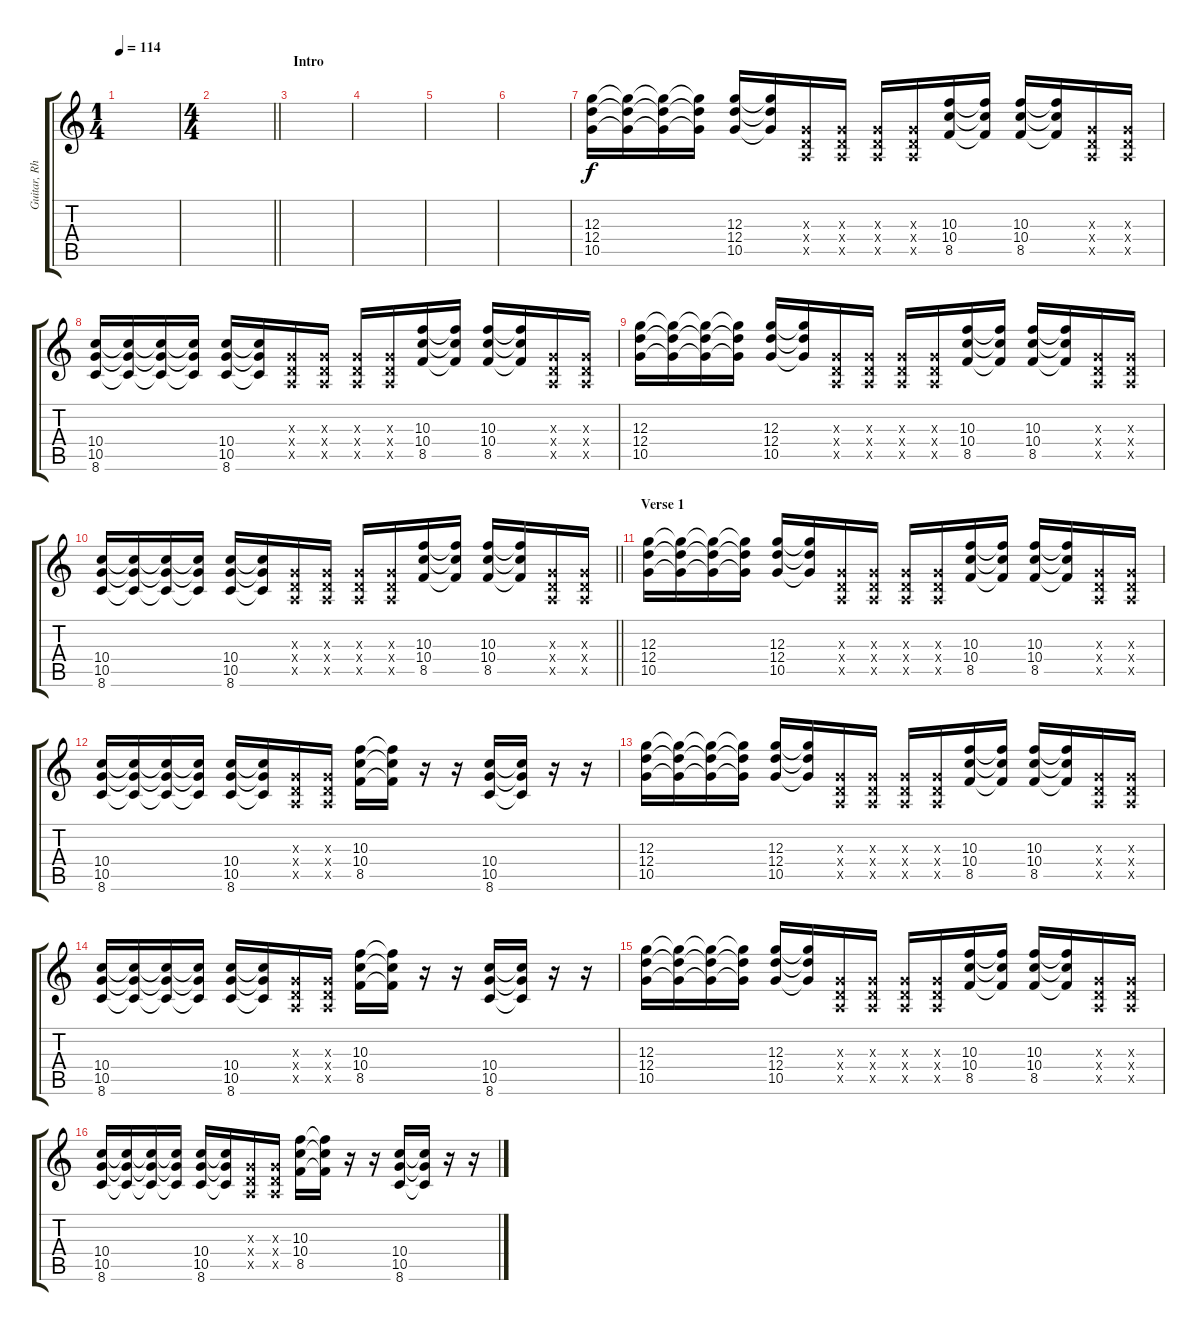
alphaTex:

\track ("Guitar, Rhythm" "Guitar, Rh") {instrument overdrivenguitar}
\staff {score tabs}
\tuning (E4 B3 G3 D3 A2 E2) {hide}
\ts (1 4)
\tempo 114
\clef g2
\ks c
|
\ts (4 4)
\barLineRight lightlight
|
\section ("" "Intro")
|
|
|
|
(12.3 12.4 10.5).16 (12.3{t} 12.4{t} 10.5{t}).16 (12.3{t} 12.4{t} 10.5{t}).16 (12.3{t} 12.4{t} 10.5{t}).16 (12.3 12.4 10.5).16 (12.3{t} 12.4{t} 10.5{t}).16 (0.3{x} 0.4{x} 0.5{x}).16 (0.3{x} 0.4{x} 0.5{x}).16 (0.3{x} 0.4{x} 0.5{x}).16 (0.3{x} 0.4{x} 0.5{x}).16 (10.3 10.4 8.5).16 (10.3{t} 10.4{t} 8.5{t}).16 (10.3 10.4 8.5).16 (10.3{t} 10.4{t} 8.5{t}).16 (0.3{x} 0.4{x} 0.5{x}).16 (0.3{x} 0.4{x} 0.5{x}).16 |
(10.4 10.5 8.6).16 (10.4{t} 10.5{t} 8.6{t}).16 (10.4{t} 10.5{t} 8.6{t}).16 (10.4{t} 10.5{t} 8.6{t}).16 (10.4 10.5 8.6).16 (10.4{t} 10.5{t} 8.6{t}).16 (0.3{x} 0.4{x} 0.5{x}).16 (0.3{x} 0.4{x} 0.5{x}).16 (0.3{x} 0.4{x} 0.5{x}).16 (0.3{x} 0.4{x} 0.5{x}).16 (10.3 10.4 8.5).16 (10.3{t} 10.4{t} 8.5{t}).16 (10.3 10.4 8.5).16 (10.3{t} 10.4{t} 8.5{t}).16 (0.3{x} 0.4{x} 0.5{x}).16 (0.3{x} 0.4{x} 0.5{x}).16 |
(12.3 12.4 10.5).16 (12.3{t} 12.4{t} 10.5{t}).16 (12.3{t} 12.4{t} 10.5{t}).16 (12.3{t} 12.4{t} 10.5{t}).16 (12.3 12.4 10.5).16 (12.3{t} 12.4{t} 10.5{t}).16 (0.3{x} 0.4{x} 0.5{x}).16 (0.3{x} 0.4{x} 0.5{x}).16 (0.3{x} 0.4{x} 0.5{x}).16 (0.3{x} 0.4{x} 0.5{x}).16 (10.3 10.4 8.5).16 (10.3{t} 10.4{t} 8.5{t}).16 (10.3 10.4 8.5).16 (10.3{t} 10.4{t} 8.5{t}).16 (0.3{x} 0.4{x} 0.5{x}).16 (0.3{x} 0.4{x} 0.5{x}).16 |
\barLineRight lightlight
(10.4 10.5 8.6).16 (10.4{t} 10.5{t} 8.6{t}).16 (10.4{t} 10.5{t} 8.6{t}).16 (10.4{t} 10.5{t} 8.6{t}).16 (10.4 10.5 8.6).16 (10.4{t} 10.5{t} 8.6{t}).16 (0.3{x} 0.4{x} 0.5{x}).16 (0.3{x} 0.4{x} 0.5{x}).16 (0.3{x} 0.4{x} 0.5{x}).16 (0.3{x} 0.4{x} 0.5{x}).16 (10.3 10.4 8.5).16 (10.3{t} 10.4{t} 8.5{t}).16 (10.3 10.4 8.5).16 (10.3{t} 10.4{t} 8.5{t}).16 (0.3{x} 0.4{x} 0.5{x}).16 (0.3{x} 0.4{x} 0.5{x}).16 |
\section ("" "Verse 1")
(12.3 12.4 10.5).16 (12.3{t} 12.4{t} 10.5{t}).16 (12.3{t} 12.4{t} 10.5{t}).16 (12.3{t} 12.4{t} 10.5{t}).16 (12.3 12.4 10.5).16 (12.3{t} 12.4{t} 10.5{t}).16 (0.3{x} 0.4{x} 0.5{x}).16 (0.3{x} 0.4{x} 0.5{x}).16 (0.3{x} 0.4{x} 0.5{x}).16 (0.3{x} 0.4{x} 0.5{x}).16 (10.3 10.4 8.5).16 (10.3{t} 10.4{t} 8.5{t}).16 (10.3 10.4 8.5).16 (10.3{t} 10.4{t} 8.5{t}).16 (0.3{x} 0.4{x} 0.5{x}).16 (0.3{x} 0.4{x} 0.5{x}).16 |
(10.4 10.5 8.6).16 (10.4{t} 10.5{t} 8.6{t}).16 (10.4{t} 10.5{t} 8.6{t}).16 (10.4{t} 10.5{t} 8.6{t}).16 (10.4 10.5 8.6).16 (10.4{t} 10.5{t} 8.6{t}).16 (0.3{x} 0.4{x} 0.5{x}).16 (0.3{x} 0.4{x} 0.5{x}).16 (10.3 10.4 8.5).16 (10.3{t} 10.4{t} 8.5{t}).16 r.16 r.16 (10.4 10.5 8.6).16 (10.4{t} 10.5{t} 8.6{t}).16 r.16 r.16 |
(12.3 12.4 10.5).16 (12.3{t} 12.4{t} 10.5{t}).16 (12.3{t} 12.4{t} 10.5{t}).16 (12.3{t} 12.4{t} 10.5{t}).16 (12.3 12.4 10.5).16 (12.3{t} 12.4{t} 10.5{t}).16 (0.3{x} 0.4{x} 0.5{x}).16 (0.3{x} 0.4{x} 0.5{x}).16 (0.3{x} 0.4{x} 0.5{x}).16 (0.3{x} 0.4{x} 0.5{x}).16 (10.3 10.4 8.5).16 (10.3{t} 10.4{t} 8.5{t}).16 (10.3 10.4 8.5).16 (10.3{t} 10.4{t} 8.5{t}).16 (0.3{x} 0.4{x} 0.5{x}).16 (0.3{x} 0.4{x} 0.5{x}).16 |
(10.4 10.5 8.6).16 (10.4{t} 10.5{t} 8.6{t}).16 (10.4{t} 10.5{t} 8.6{t}).16 (10.4{t} 10.5{t} 8.6{t}).16 (10.4 10.5 8.6).16 (10.4{t} 10.5{t} 8.6{t}).16 (0.3{x} 0.4{x} 0.5{x}).16 (0.3{x} 0.4{x} 0.5{x}).16 (10.3 10.4 8.5).16 (10.3{t} 10.4{t} 8.5{t}).16 r.16 r.16 (10.4 10.5 8.6).16 (10.4{t} 10.5{t} 8.6{t}).16 r.16 r.16 |
(12.3 12.4 10.5).16 (12.3{t} 12.4{t} 10.5{t}).16 (12.3{t} 12.4{t} 10.5{t}).16 (12.3{t} 12.4{t} 10.5{t}).16 (12.3 12.4 10.5).16 (12.3{t} 12.4{t} 10.5{t}).16 (0.3{x} 0.4{x} 0.5{x}).16 (0.3{x} 0.4{x} 0.5{x}).16 (0.3{x} 0.4{x} 0.5{x}).16 (0.3{x} 0.4{x} 0.5{x}).16 (10.3 10.4 8.5).16 (10.3{t} 10.4{t} 8.5{t}).16 (10.3 10.4 8.5).16 (10.3{t} 10.4{t} 8.5{t}).16 (0.3{x} 0.4{x} 0.5{x}).16 (0.3{x} 0.4{x} 0.5{x}).16 |
(10.4 10.5 8.6).16 (10.4{t} 10.5{t} 8.6{t}).16 (10.4{t} 10.5{t} 8.6{t}).16 (10.4{t} 10.5{t} 8.6{t}).16 (10.4 10.5 8.6).16 (10.4{t} 10.5{t} 8.6{t}).16 (0.3{x} 0.4{x} 0.5{x}).16 (0.3{x} 0.4{x} 0.5{x}).16 (10.3 10.4 8.5).16 (10.3{t} 10.4{t} 8.5{t}).16 r.16 r.16 (10.4 10.5 8.6).16 (10.4{t} 10.5{t} 8.6{t}).16 r.16 r.16
